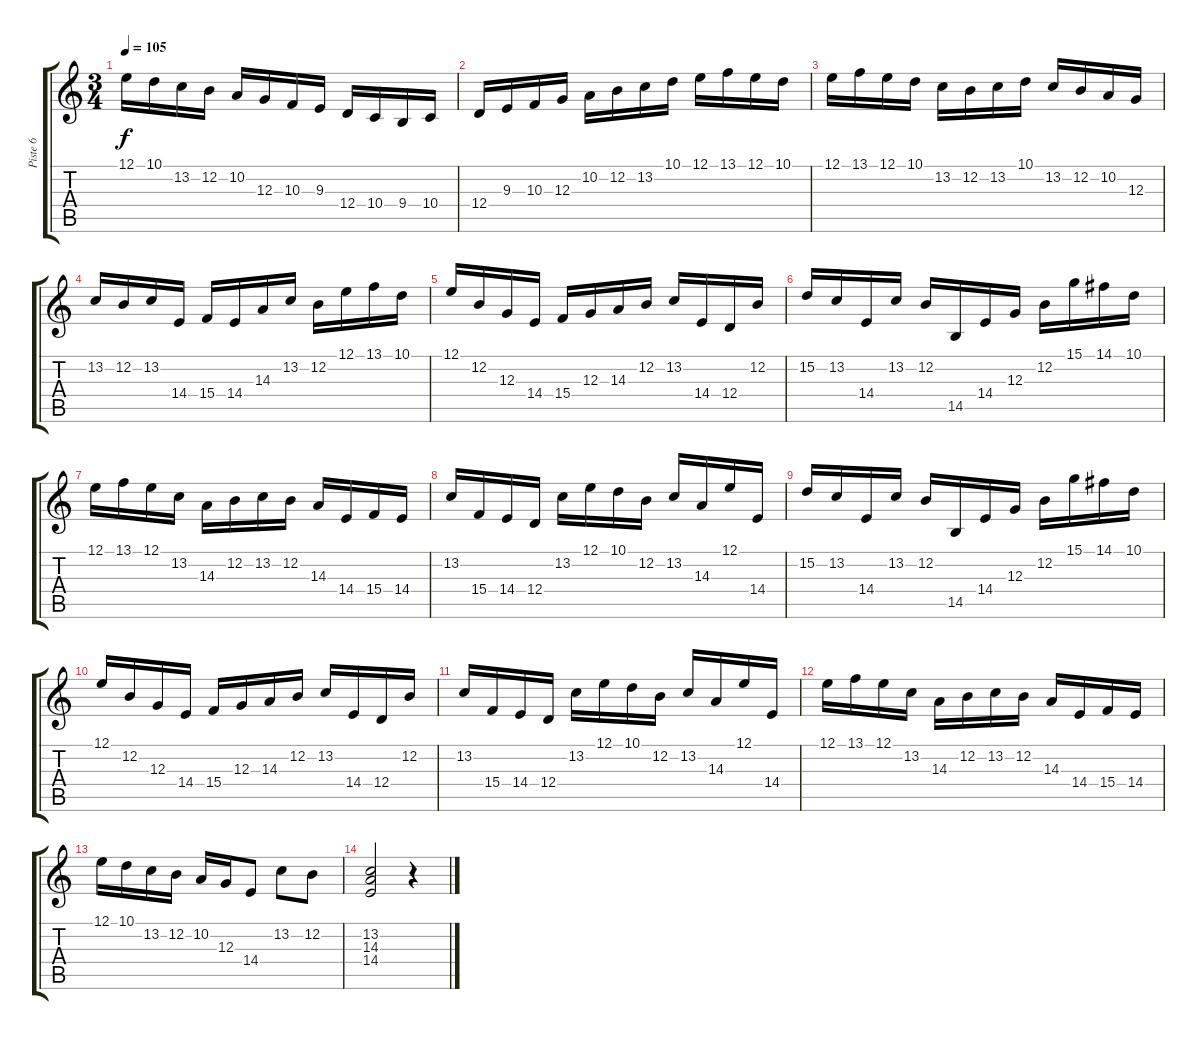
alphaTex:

\track ("Piste 6" "Piste 6") {instrument accordion}
\staff {score tabs}
\tuning (E4 B3 G3 D3 A2 E2) {hide}
\ts (3 4)
\tempo 105
\clef g2
\ks c
12.1.16{dy f} 10.1.16 13.2.16 12.2.16 10.2.16 12.3.16 10.3.16 9.3.16 12.4.16 10.4.16 9.4.16 10.4.16 |
12.4.16 9.3.16 10.3.16 12.3.16 10.2.16 12.2.16 13.2.16 10.1.16 12.1.16 13.1.16 12.1.16 10.1.16 |
12.1.16 13.1.16 12.1.16 10.1.16 13.2.16 12.2.16 13.2.16 10.1.16 13.2.16 12.2.16 10.2.16 12.3.16 |
13.2.16 12.2.16 13.2.16 14.4.16 15.4.16 14.4.16 14.3.16 13.2.16 12.2.16 12.1.16 13.1.16 10.1.16 |
12.1.16 12.2.16 12.3.16 14.4.16 15.4.16 12.3.16 14.3.16 12.2.16 13.2.16 14.4.16 12.4.16 12.2.16 |
15.2.16 13.2.16 14.4.16 13.2.16 12.2.16 14.5.16 14.4.16 12.3.16 12.2.16 15.1.16 14.1.16 10.1.16 |
12.1.16 13.1.16 12.1.16 13.2.16 14.3.16 12.2.16 13.2.16 12.2.16 14.3.16 14.4.16 15.4.16 14.4.16 |
13.2.16 15.4.16 14.4.16 12.4.16 13.2.16 12.1.16 10.1.16 12.2.16 13.2.16 14.3.16 12.1.16 14.4.16 |
15.2.16 13.2.16 14.4.16 13.2.16 12.2.16 14.5.16 14.4.16 12.3.16 12.2.16 15.1.16 14.1.16 10.1.16 |
12.1.16 12.2.16 12.3.16 14.4.16 15.4.16 12.3.16 14.3.16 12.2.16 13.2.16 14.4.16 12.4.16 12.2.16 |
13.2.16 15.4.16 14.4.16 12.4.16 13.2.16 12.1.16 10.1.16 12.2.16 13.2.16 14.3.16 12.1.16 14.4.16 |
12.1.16 13.1.16 12.1.16 13.2.16 14.3.16 12.2.16 13.2.16 12.2.16 14.3.16 14.4.16 15.4.16 14.4.16 |
12.1.16 10.1.16 13.2.16 12.2.16 10.2.16 12.3.16 14.4.8 13.2.8 12.2.8 |
(13.2 14.3 14.4).2 r.4
